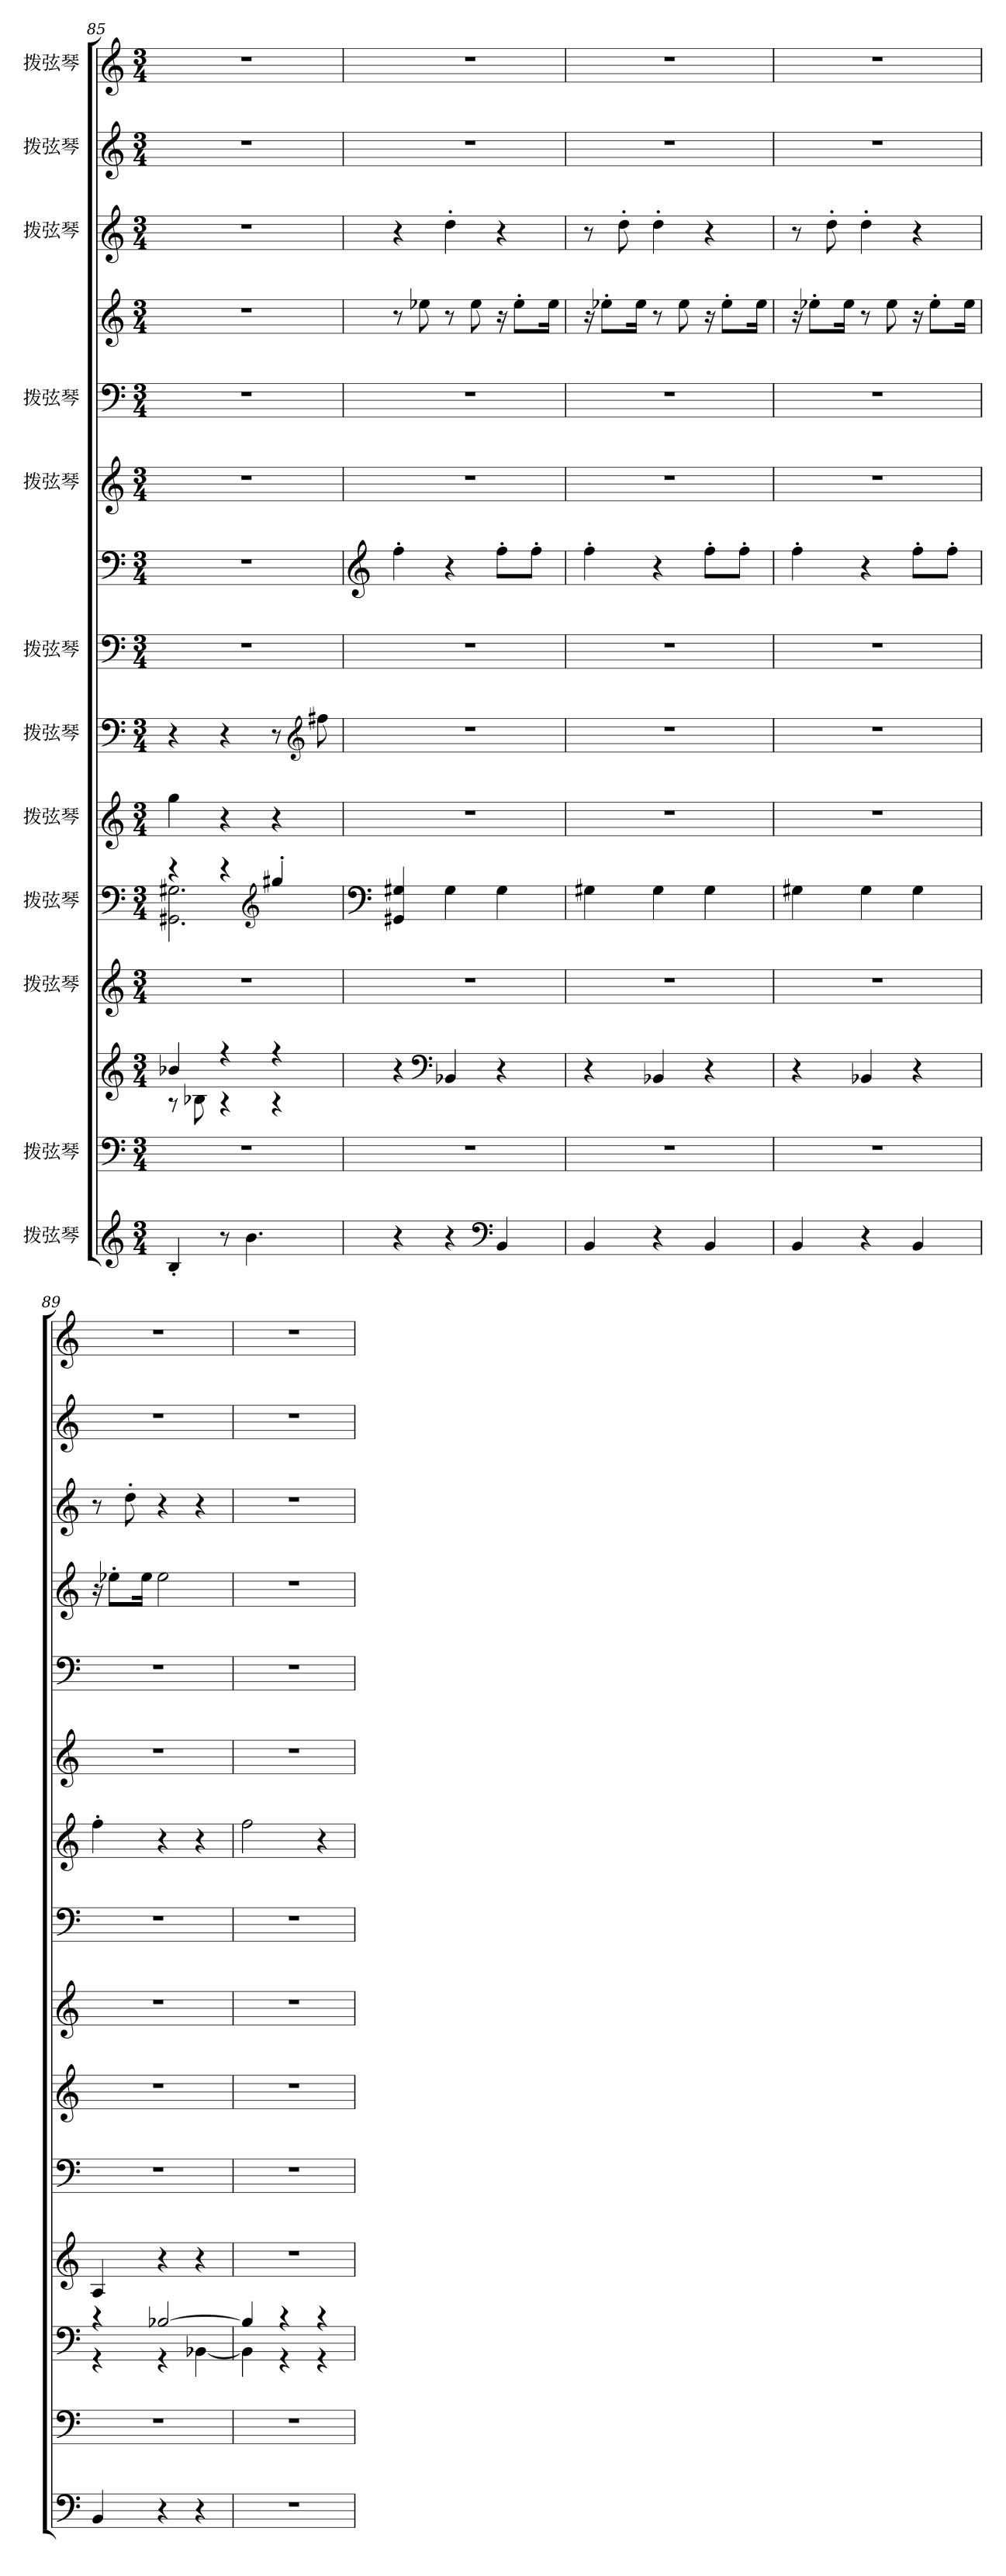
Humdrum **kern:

**kern	**kern	**kern	**kern	**kern	**kern	**kern	**kern	**kern	**kern	**kern	**kern	**kern	**kern	**kern
*part12	*part11	*part11	*part10	*part9	*part8	*part7	*part6	*part6	*part5	*part4	*part4	*part3	*part2	*part1
*staff15	*staff14	*staff13	*staff12	*staff11	*staff10	*staff9	*staff8	*staff7	*staff6	*staff5	*staff4	*staff3	*staff2	*staff1
*I"拨弦琴	*I"拨弦琴	*	*I"拨弦琴	*I"拨弦琴	*I"拨弦琴	*I"拨弦琴	*I"拨弦琴	*	*I"拨弦琴	*I"拨弦琴	*	*I"拨弦琴	*I"拨弦琴	*I"拨弦琴
*clefG2	*clefF4	*clefG2	*clefG2	*clefF4	*clefG2	*clefF4	*clefF4	*clefF4	*clefG2	*clefF4	*clefG2	*clefG2	*clefG2	*clefG2
*k[]	*k[]	*k[]	*k[]	*k[]	*k[]	*k[]	*k[]	*k[]	*k[]	*k[]	*k[]	*k[]	*k[]	*k[]
*M3/4	*M3/4	*M3/4	*M3/4	*M3/4	*M3/4	*M3/4	*M3/4	*M3/4	*M3/4	*M3/4	*M3/4	*M3/4	*M3/4	*M3/4
=85	=85	=85	=85	=85	=85	=85	=85	=85	=85	=85	=85	=85	=85	=85
*	*	*^	*	*^	*	*	*	*	*	*	*	*	*	*
4B'/	2.r	4b-X/	8r	2.r	4r	2.GG#X\ 2.G#X\	4gg\	4r	2.r	2.r	2.r	2.r	2.r	2.r	2.r	2.r
.	.	.	8B-X\	.	.	.	.	.	.	.	.	.	.	.	.	.
8r	.	4r	4r	.	4r	.	4r	4r	.	.	.	.	.	.	.	.
4.b\	.	.	.	.	.	.	.	.	.	.	.	.	.	.	.	.
*	*	*	*	*	*clefG2	*	*	*	*	*	*	*	*	*	*	*
.	.	4r	4r	.	4gg#X'/	.	4r	8r	.	.	.	.	.	.	.	.
*	*	*	*	*	*	*	*	*clefG2	*	*	*	*	*	*	*	*
.	.	.	.	.	.	.	.	8ff#X\	.	.	.	.	.	.	.	.
*	*	*v	*v	*	*v	*v	*	*	*	*	*	*	*	*	*	*
!!LO:PB:g=z
=86	=86	=86	=86	=86	=86	=86	=86	=86	=86	=86	=86	=86	=86	=86
*	*	*	*	*clefF4	*	*	*	*clefG2	*	*	*	*	*	*
4r	2.r	4r	2.r	4GG#X/ 4G#X/	2.r	2.r	2.r	4ff'\	2.r	2.r	8r	4r	2.r	2.r
.	.	.	.	.	.	.	.	.	.	.	8ee-X\	.	.	.
*	*	*clefF4	*	*	*	*	*	*	*	*	*	*	*	*
4r	.	4BB-X/	.	4G#\	.	.	.	4r	.	.	8r	4dd'\	.	.
.	.	.	.	.	.	.	.	.	.	.	8ee-\	.	.	.
*clefF4	*	*	*	*	*	*	*	*	*	*	*	*	*	*
4BB/	.	4r	.	4G#\	.	.	.	8ff'\L	.	.	16r	4r	.	.
.	.	.	.	.	.	.	.	.	.	.	8ee-'\L	.	.	.
.	.	.	.	.	.	.	.	8ff'\J	.	.	.	.	.	.
.	.	.	.	.	.	.	.	.	.	.	16ee-\Jk	.	.	.
=87	=87	=87	=87	=87	=87	=87	=87	=87	=87	=87	=87	=87	=87	=87
4BB/	2.r	4r	2.r	4G#X\	2.r	2.r	2.r	4ff'\	2.r	2.r	16r	8r	2.r	2.r
.	.	.	.	.	.	.	.	.	.	.	8ee-X'\L	.	.	.
.	.	.	.	.	.	.	.	.	.	.	.	8dd'\	.	.
.	.	.	.	.	.	.	.	.	.	.	16ee-\Jk	.	.	.
4r	.	4BB-X/	.	4G#\	.	.	.	4r	.	.	8r	4dd'\	.	.
.	.	.	.	.	.	.	.	.	.	.	8ee-\	.	.	.
4BB/	.	4r	.	4G#\	.	.	.	8ff'\L	.	.	16r	4r	.	.
.	.	.	.	.	.	.	.	.	.	.	8ee-'\L	.	.	.
.	.	.	.	.	.	.	.	8ff'\J	.	.	.	.	.	.
.	.	.	.	.	.	.	.	.	.	.	16ee-\Jk	.	.	.
=88	=88	=88	=88	=88	=88	=88	=88	=88	=88	=88	=88	=88	=88	=88
4BB/	2.r	4r	2.r	4G#X\	2.r	2.r	2.r	4ff'\	2.r	2.r	16r	8r	2.r	2.r
.	.	.	.	.	.	.	.	.	.	.	8ee-X'\L	.	.	.
.	.	.	.	.	.	.	.	.	.	.	.	8dd'\	.	.
.	.	.	.	.	.	.	.	.	.	.	16ee-\Jk	.	.	.
4r	.	4BB-X/	.	4G#\	.	.	.	4r	.	.	8r	4dd'\	.	.
.	.	.	.	.	.	.	.	.	.	.	8ee-\	.	.	.
4BB/	.	4r	.	4G#\	.	.	.	8ff'\L	.	.	16r	4r	.	.
.	.	.	.	.	.	.	.	.	.	.	8ee-'\L	.	.	.
.	.	.	.	.	.	.	.	8ff'\J	.	.	.	.	.	.
.	.	.	.	.	.	.	.	.	.	.	16ee-\Jk	.	.	.
=89	=89	=89	=89	=89	=89	=89	=89	=89	=89	=89	=89	=89	=89	=89
*	*	*^	*	*	*	*	*	*	*	*	*	*	*	*
4BB/	2.r	4r	4r	4A/	2.r	2.r	2.r	2.r	4ff'\	2.r	2.r	16r	8r	2.r	2.r
.	.	.	.	.	.	.	.	.	.	.	.	8ee-X'\L	.	.	.
.	.	.	.	.	.	.	.	.	.	.	.	.	8dd'\	.	.
.	.	.	.	.	.	.	.	.	.	.	.	16ee-\Jk	.	.	.
4r	.	[2B-X/	4r	4r	.	.	.	.	4r	.	.	2ee-\	4r	.	.
4r	.	.	[4BB-X\	4r	.	.	.	.	4r	.	.	.	4r	.	.
=90	=90	=90	=90	=90	=90	=90	=90	=90	=90	=90	=90	=90	=90	=90	=90
2.r	2.r	4B-/]	4BB-\]	2.r	2.r	2.r	2.r	2.r	2ff\	2.r	2.r	2.r	2.r	2.r	2.r
.	.	4r	4r	.	.	.	.	.	.	.	.	.	.	.	.
.	.	4r	4r	.	.	.	.	.	4r	.	.	.	.	.	.
*	*	*v	*v	*	*	*	*	*	*	*	*	*	*	*	*
=	=	=	=	=	=	=	=	=	=	=	=	=	=	=
*-	*-	*-	*-	*-	*-	*-	*-	*-	*-	*-	*-	*-	*-	*-
